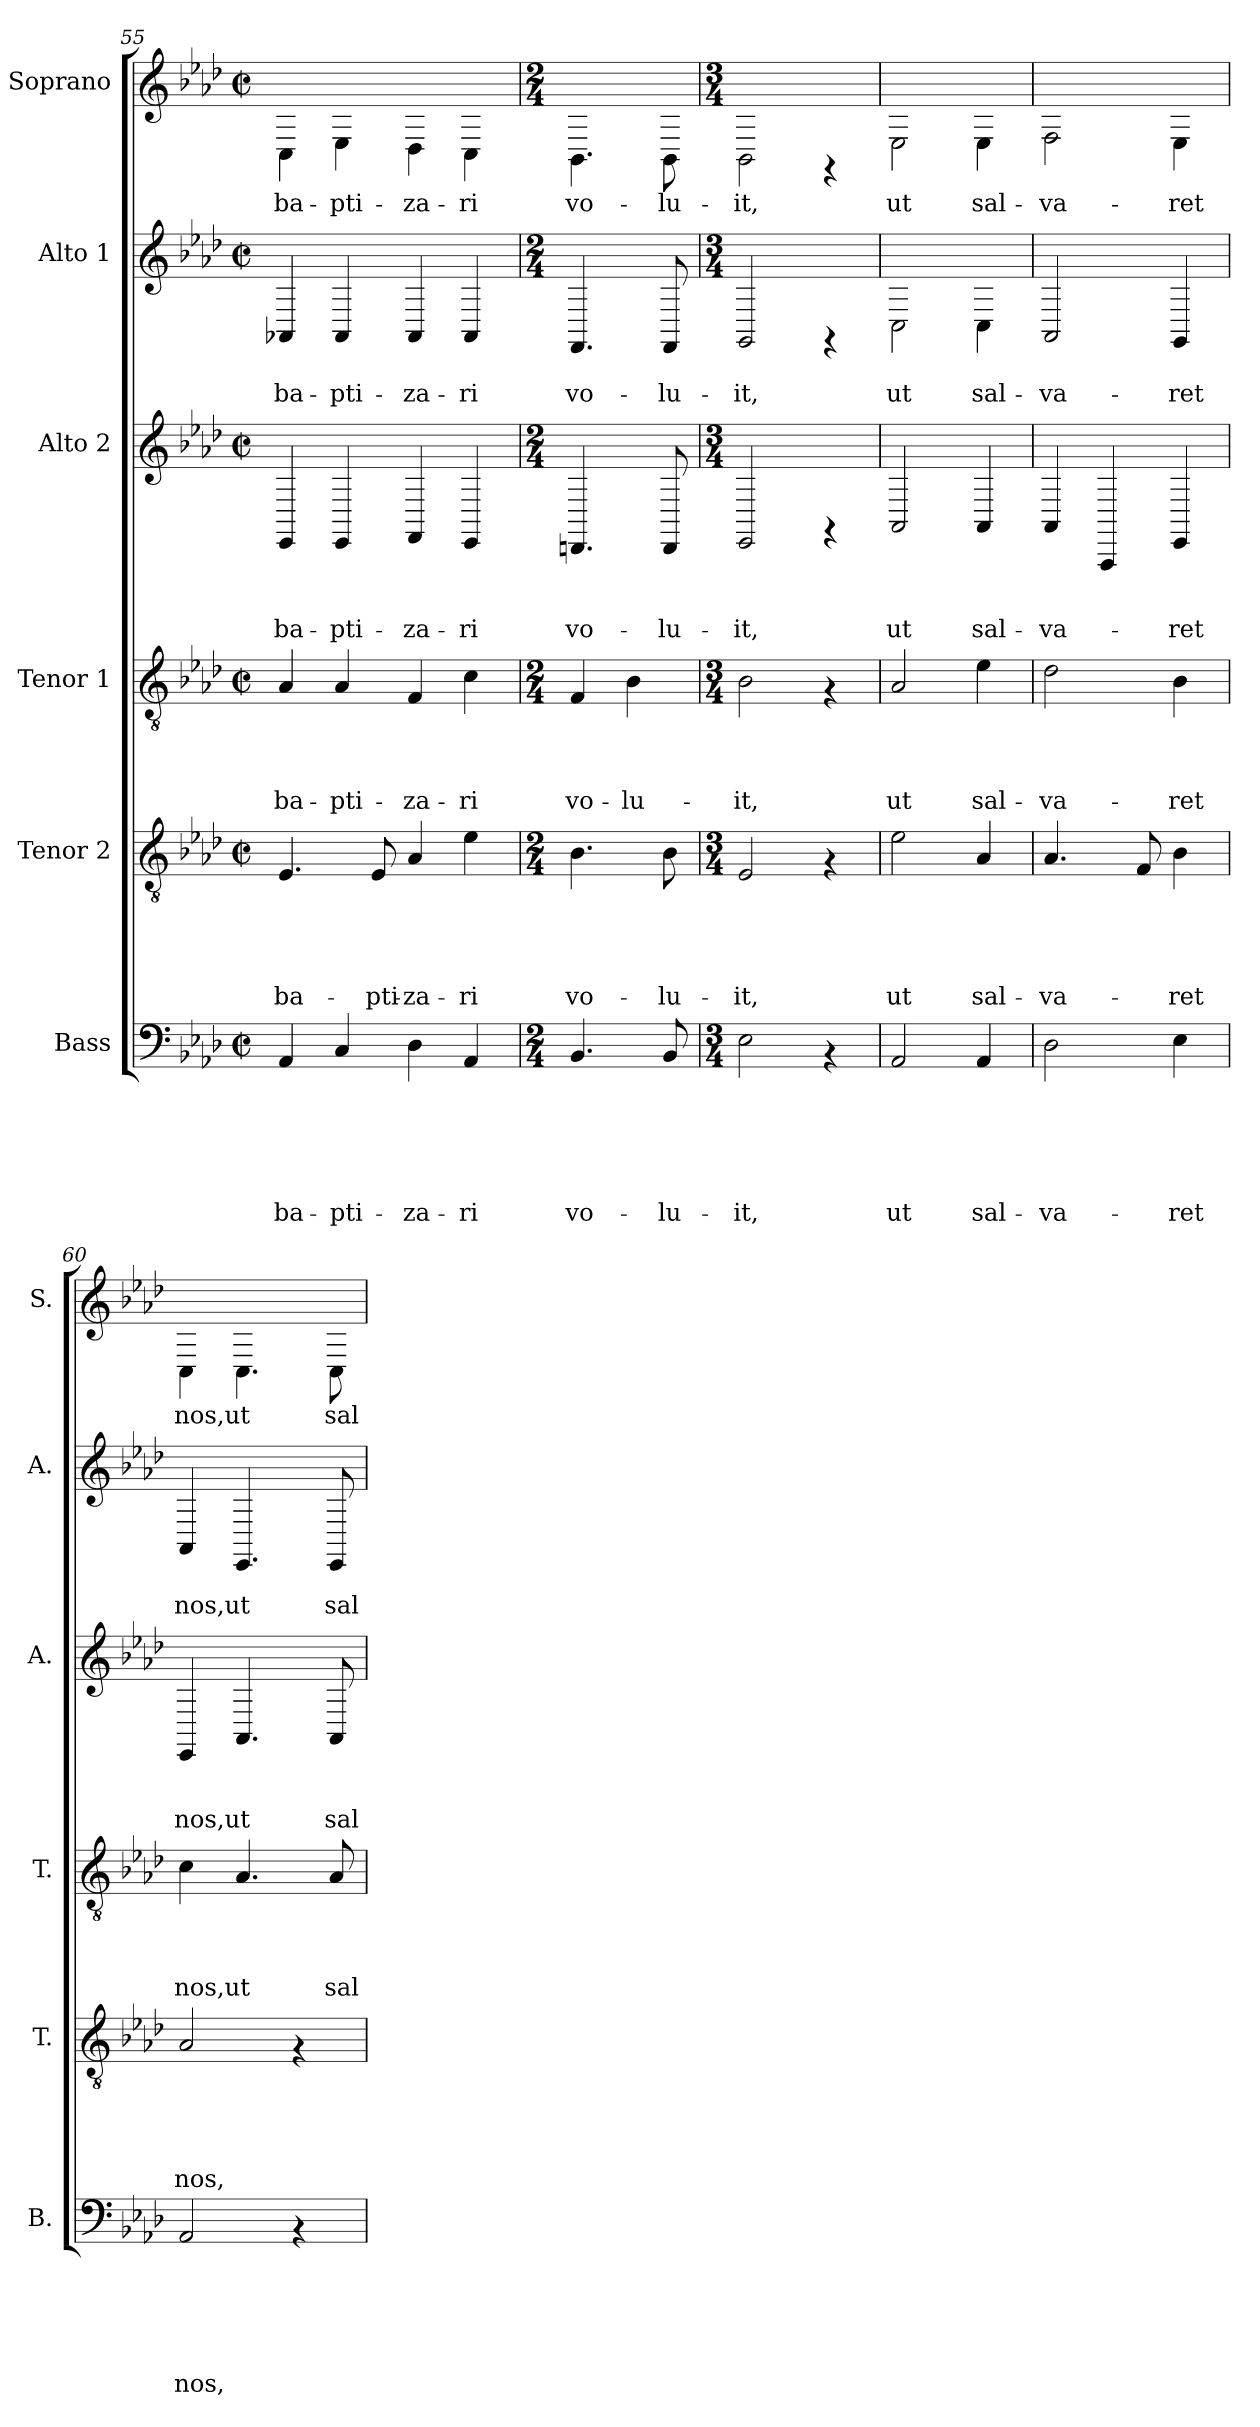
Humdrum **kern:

**kern	**text	**text	**text	**text	**text	**text	**kern	**text	**text	**text	**text	**text	**kern	**text	**text	**text	**text	**kern	**text	**text	**text	**kern	**text	**text	**kern	**text
*part6	*part6	*part6	*part6	*part6	*part6	*part6	*part5	*part5	*part5	*part5	*part5	*part5	*part4	*part4	*part4	*part4	*part4	*part3	*part3	*part3	*part3	*part2	*part2	*part2	*part1	*part1
*staff6	*staff6	*staff6	*staff6	*staff6	*staff6	*staff6	*staff5	*staff5	*staff5	*staff5	*staff5	*staff5	*staff4	*staff4	*staff4	*staff4	*staff4	*staff3	*staff3	*staff3	*staff3	*staff2	*staff2	*staff2	*staff1	*staff1
*I"Bass	*	*	*	*	*	*	*I"Tenor 2	*	*	*	*	*	*I"Tenor 1	*	*	*	*	*I"Alto 2	*	*	*	*I"Alto 1	*	*	*I"Soprano	*
*I'B.	*	*	*	*	*	*	*I'T.	*	*	*	*	*	*I'T.	*	*	*	*	*I'A.	*	*	*	*I'A.	*	*	*I'S.	*
*clefF4	*	*	*	*	*	*	*clefGv2	*	*	*	*	*	*clefGv2	*	*	*	*	*clefG2	*	*	*	*clefG2	*	*	*clefG2	*
*k[b-e-a-d-]	*	*	*	*	*	*	*k[b-e-a-d-]	*	*	*	*	*	*k[b-e-a-d-]	*	*	*	*	*k[b-e-a-d-]	*	*	*	*k[b-e-a-d-]	*	*	*k[b-e-a-d-]	*
*A-:	*	*	*	*	*	*	*A-:	*	*	*	*	*	*A-:	*	*	*	*	*A-:	*	*	*	*A-:	*	*	*A-:	*
*M2/2	*	*	*	*	*	*	*M2/2	*	*	*	*	*	*M2/2	*	*	*	*	*M2/2	*	*	*	*M2/2	*	*	*M2/2	*
*met(c|)	*	*	*	*	*	*	*met(c|)	*	*	*	*	*	*met(c|)	*	*	*	*	*met(c|)	*	*	*	*met(c|)	*	*	*met(c|)	*
=55	=55	=55	=55	=55	=55	=55	=55	=55	=55	=55	=55	=55	=55	=55	=55	=55	=55	=55	=55	=55	=55	=55	=55	=55	=55	=55
!	!	!	!	!	!	!LO:LY:b	!	!	!	!	!	!LO:LY:b	!	!	!	!	!LO:LY:b	!	!	!	!LO:LY:b	!	!	!LO:LY:b	!	!LO:LY:b
4AA-/	.	.	.	.	.	ba-	4.E-/	.	.	.	.	ba-	4A-/	.	.	.	ba-	4EE-/	.	.	ba-	4AA-X/	.	ba-	4C\	ba-
!	!	!	!	!	!	!LO:LY:b	!	!	!	!	!	!	!	!	!	!	!LO:LY:b	!	!	!	!LO:LY:b	!	!	!LO:LY:b	!	!LO:LY:b
4C/	.	.	.	.	.	-pti-	.	.	.	.	.	.	4A-/	.	.	.	-pti-	4EE-/	.	.	-pti-	4AA-/	.	-pti-	4E-\	-pti-
!	!	!	!	!	!	!	!	!	!	!	!	!LO:LY:b	!	!	!	!	!	!	!	!	!	!	!	!	!	!
.	.	.	.	.	.	.	8E-/	.	.	.	.	-pti-	.	.	.	.	.	.	.	.	.	.	.	.	.	.
!	!	!	!	!	!	!LO:LY:b	!	!	!	!	!	!LO:LY:b	!	!	!	!	!LO:LY:b	!	!	!	!LO:LY:b	!	!	!LO:LY:b	!	!LO:LY:b
4D-\	.	.	.	.	.	-za-	4A-/	.	.	.	.	-za-	4F/	.	.	.	-za-	4FF/	.	.	-za-	4AA-/	.	-za-	4D-\	-za-
!	!	!	!	!	!	!LO:LY:b	!	!	!	!	!	!LO:LY:b	!	!	!	!	!LO:LY:b	!	!	!	!LO:LY:b	!	!	!LO:LY:b	!	!LO:LY:b
4AA-/	.	.	.	.	.	-ri	4e-\	.	.	.	.	-ri	4c\	.	.	.	-ri	4EE-/	.	.	-ri	4AA-/	.	-ri	4C\	-ri
!!LO:PB:g=z
=56	=56	=56	=56	=56	=56	=56	=56	=56	=56	=56	=56	=56	=56	=56	=56	=56	=56	=56	=56	=56	=56	=56	=56	=56	=56	=56
*M2/4	*	*	*	*	*	*	*M2/4	*	*	*	*	*	*M2/4	*	*	*	*	*M2/4	*	*	*	*M2/4	*	*	*M2/4	*
!	!	!	!	!	!	!LO:LY:b	!	!	!	!	!	!LO:LY:b	!	!	!	!	!LO:LY:b	!	!	!	!LO:LY:b	!	!	!LO:LY:b	!	!LO:LY:b
4.BB-/	.	.	.	.	.	vo-	4.B-\	.	.	.	.	vo-	4F/	.	.	.	vo-	4.DDn/	.	.	vo-	4.FF/	.	vo-	4.BB-\	vo-
!	!	!	!	!	!	!	!	!	!	!	!	!	!	!	!	!	!LO:LY:b	!	!	!	!	!	!	!	!	!
.	.	.	.	.	.	.	.	.	.	.	.	.	4B-\	.	.	.	-lu-	.	.	.	.	.	.	.	.	.
!	!	!	!	!	!	!LO:LY:b	!	!	!	!	!	!LO:LY:b	!	!	!	!	!	!	!	!	!LO:LY:b	!	!	!LO:LY:b	!	!LO:LY:b
8BB-/	.	.	.	.	.	-lu-	8B-\	.	.	.	.	-lu-	.	.	.	.	.	8DD/	.	.	-lu-	8FF/	.	-lu-	8BB-\	-lu-
=57	=57	=57	=57	=57	=57	=57	=57	=57	=57	=57	=57	=57	=57	=57	=57	=57	=57	=57	=57	=57	=57	=57	=57	=57	=57	=57
*M3/4	*	*	*	*	*	*	*M3/4	*	*	*	*	*	*M3/4	*	*	*	*	*M3/4	*	*	*	*M3/4	*	*	*M3/4	*
!	!	!	!	!	!	!LO:LY:b	!	!	!	!	!	!LO:LY:b	!	!	!	!	!LO:LY:b	!	!	!	!LO:LY:b	!	!	!LO:LY:b	!	!LO:LY:b
2E-\	.	.	.	.	.	-it,	2E-/	.	.	.	.	-it,	2B-\	.	.	.	-it,	2EE-/	.	.	-it,	2GG/	.	-it,	2BB-\	-it,
4rAA	.	.	.	.	.	.	4rF	.	.	.	.	.	4rF	.	.	.	.	4rFF	.	.	.	4rFF	.	.	4rFF	.
=58	=58	=58	=58	=58	=58	=58	=58	=58	=58	=58	=58	=58	=58	=58	=58	=58	=58	=58	=58	=58	=58	=58	=58	=58	=58	=58
!	!	!	!	!	!	!LO:LY:b	!	!	!	!	!	!LO:LY:b	!	!	!	!	!LO:LY:b	!	!	!	!LO:LY:b	!	!	!LO:LY:b	!	!LO:LY:b
2AA-/	.	.	.	.	.	ut	2e-\	.	.	.	.	ut	2A-/	.	.	.	ut	2AA-/	.	.	ut	2C\	.	ut	2E-\	ut
!	!	!	!	!	!	!LO:LY:b	!	!	!	!	!	!LO:LY:b	!	!	!	!	!LO:LY:b	!	!	!	!LO:LY:b	!	!	!LO:LY:b	!	!LO:LY:b
4AA-/	.	.	.	.	.	sal-	4A-/	.	.	.	.	sal-	4e-\	.	.	.	sal-	4AA-/	.	.	sal-	4C\	.	sal-	4E-\	sal-
=59	=59	=59	=59	=59	=59	=59	=59	=59	=59	=59	=59	=59	=59	=59	=59	=59	=59	=59	=59	=59	=59	=59	=59	=59	=59	=59
!	!	!	!	!	!	!LO:LY:b	!	!	!	!	!	!LO:LY:b	!	!	!	!	!LO:LY:b	!	!	!	!LO:LY:b	!	!	!LO:LY:b	!	!LO:LY:b
2D-\	.	.	.	.	.	-va-	4.A-/	.	.	.	.	-va-	2d-\	.	.	.	-va-	4AA-/	.	.	-va-	2AA-/	.	-va-	2F\	-va-
.	.	.	.	.	.	.	.	.	.	.	.	.	.	.	.	.	.	4AAA-/	.	.	.	.	.	.	.	.
.	.	.	.	.	.	.	8F/	.	.	.	.	.	.	.	.	.	.	.	.	.	.	.	.	.	.	.
!	!	!	!	!	!	!LO:LY:b	!	!	!	!	!	!LO:LY:b	!	!	!	!	!LO:LY:b	!	!	!	!LO:LY:b	!	!	!LO:LY:b	!	!LO:LY:b
4E-\	.	.	.	.	.	-ret	4B-\	.	.	.	.	-ret	4B-\	.	.	.	-ret	4EE-/	.	.	-ret	4GG/	.	-ret	4E-\	-ret
=60	=60	=60	=60	=60	=60	=60	=60	=60	=60	=60	=60	=60	=60	=60	=60	=60	=60	=60	=60	=60	=60	=60	=60	=60	=60	=60
!	!	!	!	!	!	!LO:LY:b	!	!	!	!	!	!LO:LY:b	!	!	!	!	!LO:LY:b	!	!	!	!LO:LY:b	!	!	!LO:LY:b	!	!LO:LY:b
2AA-/	.	.	.	.	.	nos,	2A-/	.	.	.	.	nos,	4c\	.	.	.	nos,ut	4EE-/	.	.	nos,ut	4AA-/	.	nos,ut	4C\	nos,ut
.	.	.	.	.	.	.	.	.	.	.	.	.	4.A-/	.	.	.	.	4.AA-/	.	.	.	4.EE-/	.	.	4.C\	.
4rAA	.	.	.	.	.	.	4rF	.	.	.	.	.	.	.	.	.	.	.	.	.	.	.	.	.	.	.
!	!	!	!	!	!	!	!	!	!	!	!	!	!	!	!	!	!LO:LY:b	!	!	!	!LO:LY:b	!	!	!LO:LY:b	!	!LO:LY:b
.	.	.	.	.	.	.	.	.	.	.	.	.	8A-/	.	.	.	sal-	8AA-/	.	.	sal-	8EE-/	.	sal-	8C\	sal-
=	=	=	=	=	=	=	=	=	=	=	=	=	=	=	=	=	=	=	=	=	=	=	=	=	=	=
*-	*-	*-	*-	*-	*-	*-	*-	*-	*-	*-	*-	*-	*-	*-	*-	*-	*-	*-	*-	*-	*-	*-	*-	*-	*-	*-
